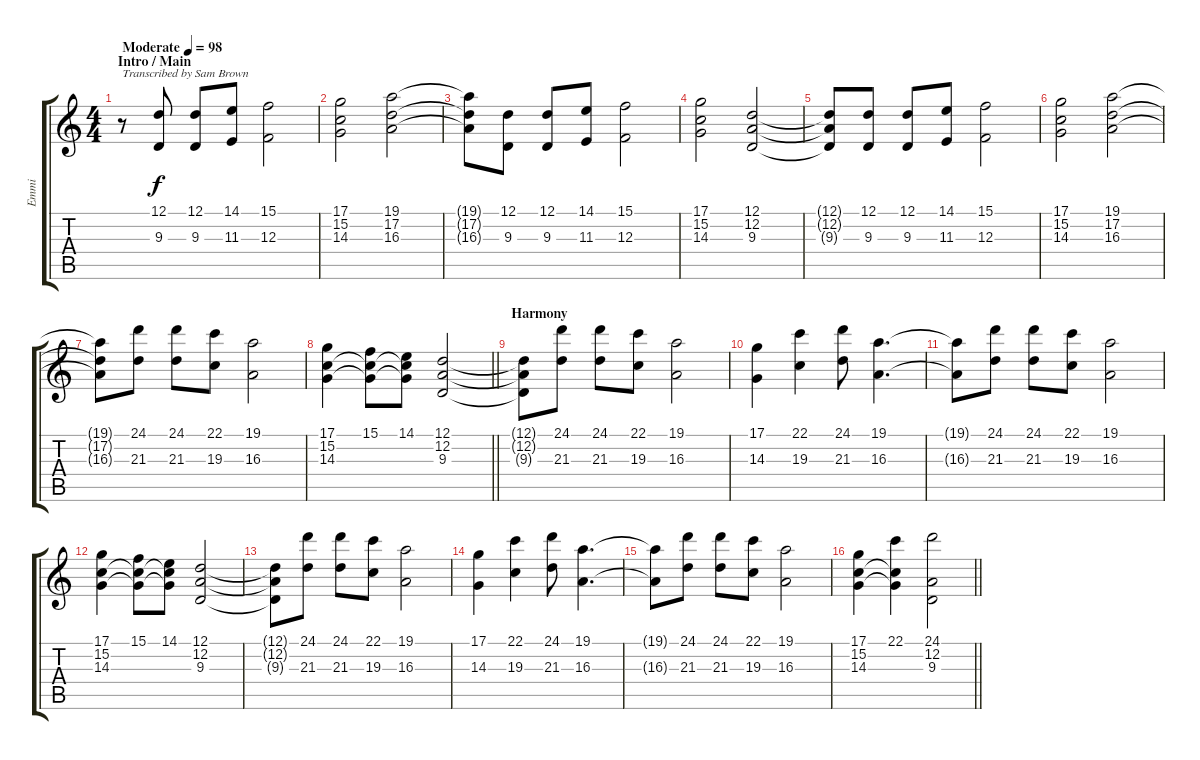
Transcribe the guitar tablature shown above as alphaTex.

\track ("Emmi" "Emmi") {instrument stringensemble1}
\staff {score tabs}
\tuning (D4 A3 F3 C3 G2 D2) {hide}
\ts (4 4)
\section ("" "Intro / Main")
\tempo (98 "Moderate")
\clef g2
\ks c
r.8{txt "Transcribed by Sam Brown" dy f instrument stringensemble1} (12.1 9.3).8 (12.1 9.3).8 (14.1 11.3).8 (15.1 12.3).2 |
(17.1 15.2 14.3).2 (19.1 17.2 16.3).2 |
(19.1{t} 17.2{t} 16.3{t}).8 (12.1 9.3).8 (12.1 9.3).8 (14.1 11.3).8 (15.1 12.3).2 |
(17.1 15.2 14.3).2 (12.1 12.2 9.3).2 |
(12.1{t} 12.2{t} 9.3{t}).8 (12.1 9.3).8 (12.1 9.3).8 (14.1 11.3).8 (15.1 12.3).2 |
(17.1 15.2 14.3).2 (19.1 17.2 16.3).2 |
(19.1{t} 17.2{t} 16.3{t}).8 (24.1 21.3).8 (24.1 21.3).8 (22.1 19.3).8 (19.1 16.3).2 |
\barLineRight lightlight
(17.1 15.2 14.3).4 (15.1 15.2{t} 14.3{t}).8 (14.1 15.2{t} 14.3{t}).8 (12.1 12.2 9.3).2 |
\section ("" "Harmony")
(12.1{t} 12.2{t} 9.3{t}).8 (24.1 21.3).8 (24.1 21.3).8 (22.1 19.3).8 (19.1 16.3).2 |
(17.1 14.3).4 (22.1 19.3).4 (24.1 21.3).8 (19.1 16.3).4{d} |
(19.1{t} 16.3{t}).8 (24.1 21.3).8 (24.1 21.3).8 (22.1 19.3).8 (19.1 16.3).2 |
(17.1 15.2 14.3).4 (15.1 15.2{t} 14.3{t}).8 (14.1 15.2{t} 14.3{t}).8 (12.1 12.2 9.3).2 |
(12.1{t} 12.2{t} 9.3{t}).8 (24.1 21.3).8 (24.1 21.3).8 (22.1 19.3).8 (19.1 16.3).2 |
(17.1 14.3).4 (22.1 19.3).4 (24.1 21.3).8 (19.1 16.3).4{d} |
(19.1{t} 16.3{t}).8 (24.1 21.3).8 (24.1 21.3).8 (22.1 19.3).8 (19.1 16.3).2 |
\barLineRight lightlight
(17.1 15.2 14.3).4 (22.1 15.2{t} 14.3{t}).4 (24.1 12.2 9.3).2
